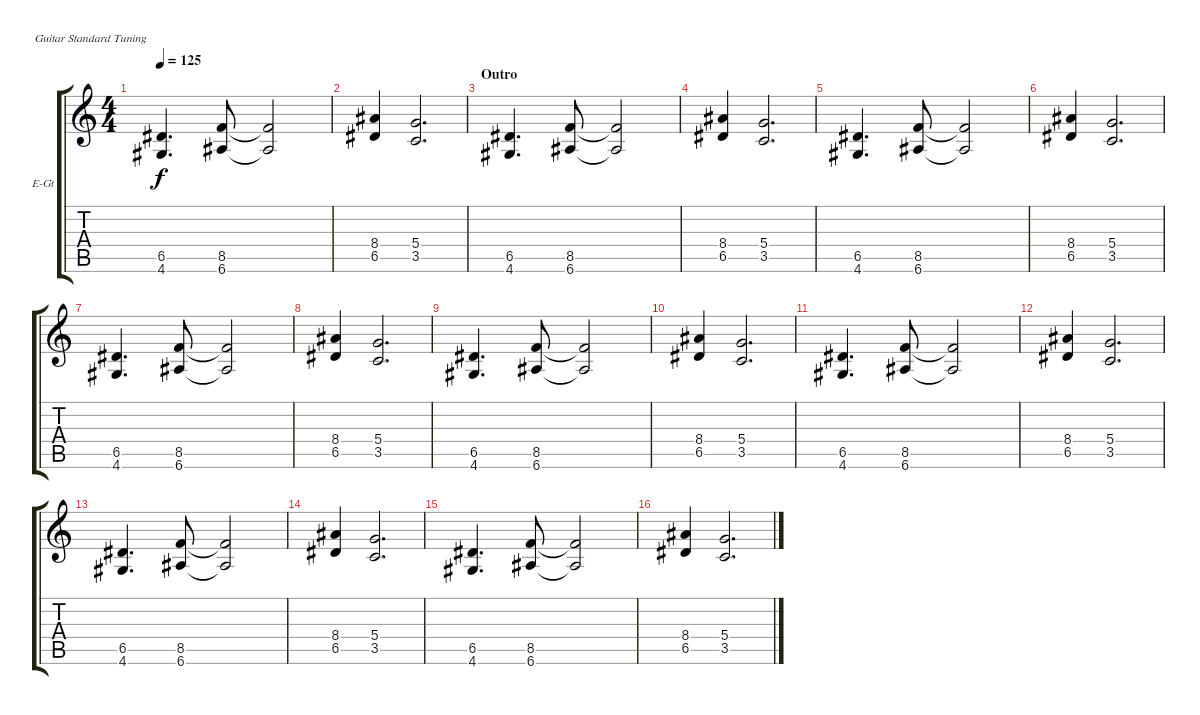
\bracketExtendMode groupsimilarinstruments
\firstSystemTrackNameOrientation horizontal
\otherSystemsTrackNameOrientation horizontal
\track ("Richie Sambora (Rythm)" "E-Gt") {instrument overdrivenguitar}
\staff {score tabs}
\tuning (E4 B3 G3 D3 A2 E2)
\ts (4 4)
\tempo 125
\clef g2
\ks c
(6.5 4.6).4{d dy f} (8.5 6.6).8 (8.5{t} 6.6{t}).2 |
(8.4 6.5).4 (5.4 3.5).2{d} |
\section ("" "Outro")
(6.5 4.6).4{d} (8.5 6.6).8 (8.5{t} 6.6{t}).2 |
(8.4 6.5).4 (5.4 3.5).2{d} |
(6.5 4.6).4{d} (8.5 6.6).8 (8.5{t} 6.6{t}).2 |
(8.4 6.5).4 (5.4 3.5).2{d} |
(6.5 4.6).4{d} (8.5 6.6).8 (8.5{t} 6.6{t}).2 |
(8.4 6.5).4 (5.4 3.5).2{d} |
(6.5 4.6).4{d} (8.5 6.6).8 (8.5{t} 6.6{t}).2 |
(8.4 6.5).4 (5.4 3.5).2{d} |
(6.5 4.6).4{d} (8.5 6.6).8 (8.5{t} 6.6{t}).2 |
(8.4 6.5).4 (5.4 3.5).2{d} |
(6.5 4.6).4{d} (8.5 6.6).8 (8.5{t} 6.6{t}).2 |
(8.4 6.5).4 (5.4 3.5).2{d} |
(6.5 4.6).4{d} (8.5 6.6).8 (8.5{t} 6.6{t}).2 |
(8.4 6.5).4 (5.4 3.5).2{d}
